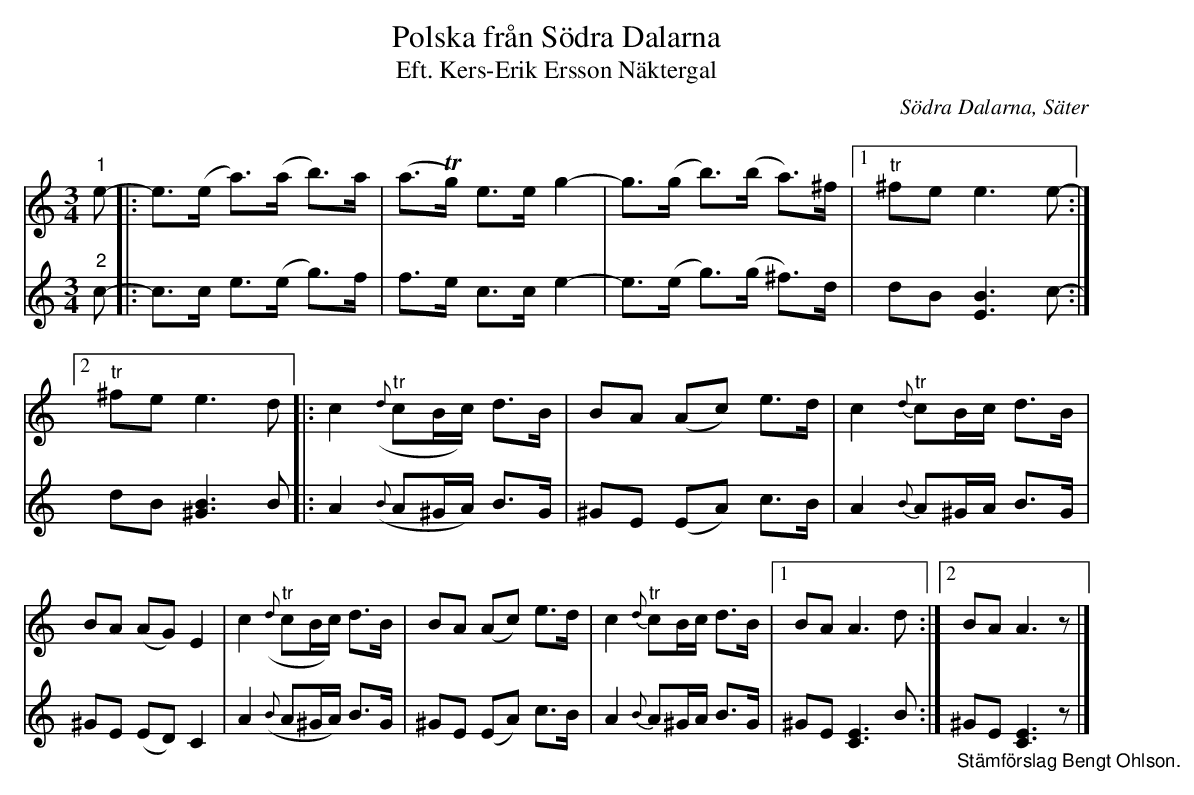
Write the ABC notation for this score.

X:1
T:Polska från Södra Dalarna
T:Eft. Kers-Erik Ersson Näktergal
O:Södra Dalarna, Säter
Q:90
L:1/8
M:3/4
V:1
K:Am
"^1" e- [|: e>(e a>)(a b>)a |(aT>g) e>e g2- | g>(g b>)(b a>)^f |1"^tr" ^fe e3 e- :|]2
"^tr" ^fe e3 d [|: c2({d}"^tr" cB/c/) d>B | BA (Ac) e>d | c2{d}"^tr" cB/c/ d>B | BA (AG) E2 |
c2({d}"^tr" cB/c/) d>B | BA (Ac) e>d | c2{d}"^tr" cB/c/ d>B |1 BA A3 d :|]2 BA A3 z |]
V:2
"^2" c-  [|:  c>c e>(e g>)f  |  f>e c>c e2-  |  e>(e g>)(g ^f>)d  |1  dB [EB]3 c-  :|]2  dB [^GB]3 B  [|:
A2({B} A^G/A/) B>G  |  ^GE (EA) c>B  |  A2{B} A^G/A/ B>G  |  ^GE (ED) C2  |  A2({B} A^G/A/) B>G  |
^GE (EA) c>B  |  A2{B} A^G/A/ B>G  |1  ^GE [CE]3 B  :|]2 "_Stämförslag Bengt Ohlson." ^GE [CE]3 z  |]
